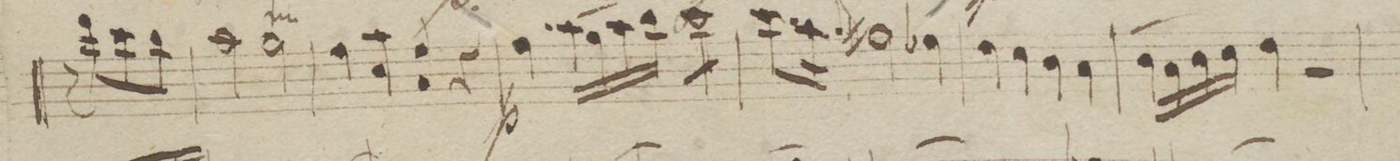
**kern	**dynam
*I"Violio 1mo	*
*clefG2	*
*k[e-b-]	*
*met(c)	*
*M4/4	*
8r	.
8ddd\L	.
8ccc\	.
8bb-\J	.
=61	=61
2aa\	.
2gg\T	.
=62	=62
4ff\	.
4cc\ 4aa\	.
4a/ 4ff/	.
4r	.
=63	=63
4ff\	p
(16aa\LL	.
16gg\	.
16aa\)	.
16bb-\JJ	.
*tremolo	*
8ccc\LL	.
8ccc\	.
8ccc\	.
8ccc\JJ	.
*Xtremolo	*
=64	=64
8.ccc\L	.
16aa\Jk	.
8qqgg/	.
2ff#X\	.
4ee-X\	.
=65	=65
4dd\	.
4cc\	.
4b-\	.
4a\	.
=66	=66
(16b-\LL	.
16a/	.
16b-\	.
16cc\JJ)	.
4dd\	.
2r	.
=67	=67
*-	*-
